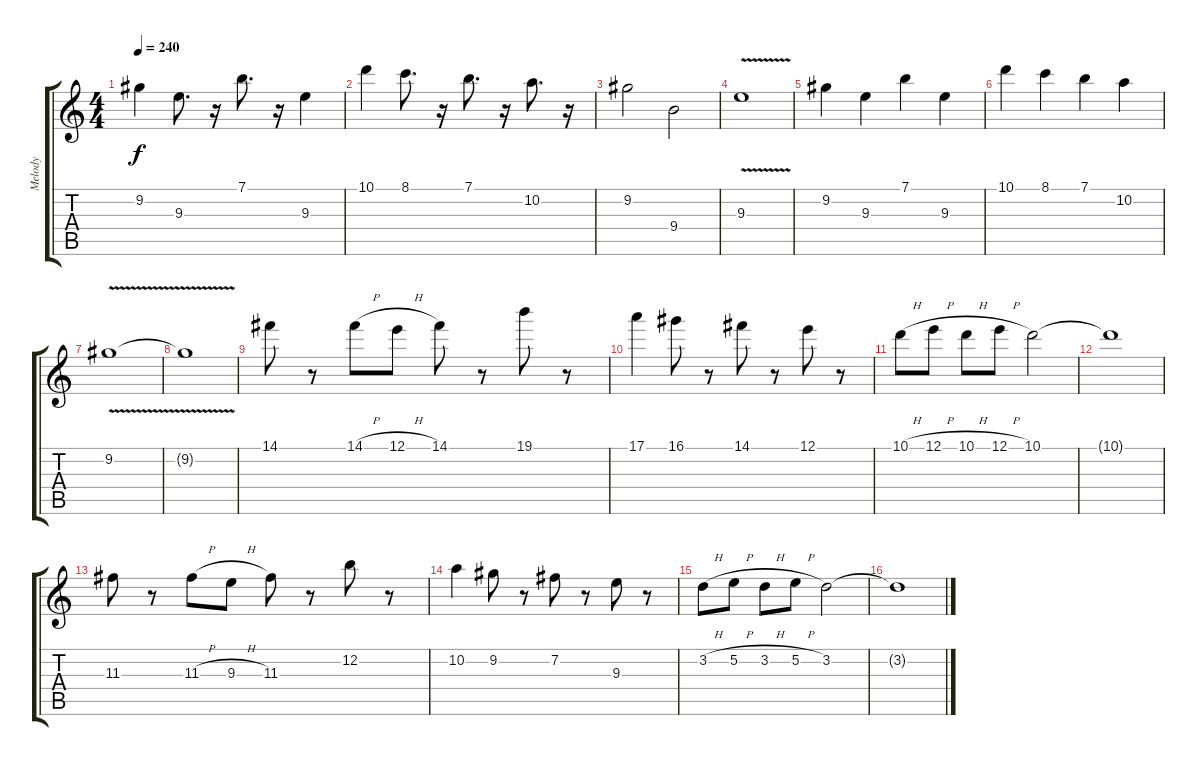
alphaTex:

\track ("Melody" "Melody") {instrument distortionguitar}
\staff {score tabs}
\tuning (E4 B3 G3 D3 A2 E2) {hide}
\ts (4 4)
\tempo 240
\clef g2
\ks c
9.2.4{dy f} 9.3.8{d} r.16 7.1.8{d} r.16 9.3.4 |
10.1.4 8.1.8{d} r.16 7.1.8{d} r.16 10.2.8{d} r.16 |
9.2.2 9.4.2 |
9.3{v}.1 |
9.2.4 9.3.4 7.1.4 9.3.4 |
10.1.4 8.1.4 7.1.4 10.2.4 |
9.2{v}.1 |
9.2{t}.1 |
14.1.8 r.8 14.1{h}.8 12.1{h}.8 14.1.8 r.8 19.1.8 r.8 |
17.1.4 16.1.8 r.8 14.1.8 r.8 12.1.8 r.8 |
10.1{h}.8 12.1{h}.8 10.1{h}.8 12.1{h}.8 10.1.2 |
10.1{t}.1 |
11.3.8 r.8 11.3{h}.8 9.3{h}.8 11.3.8 r.8 12.2.8 r.8 |
10.2.4 9.2.8 r.8 7.2.8 r.8 9.3.8 r.8 |
3.2{h}.8 5.2{h}.8 3.2{h}.8 5.2{h}.8 3.2.2 |
3.2{t}.1
